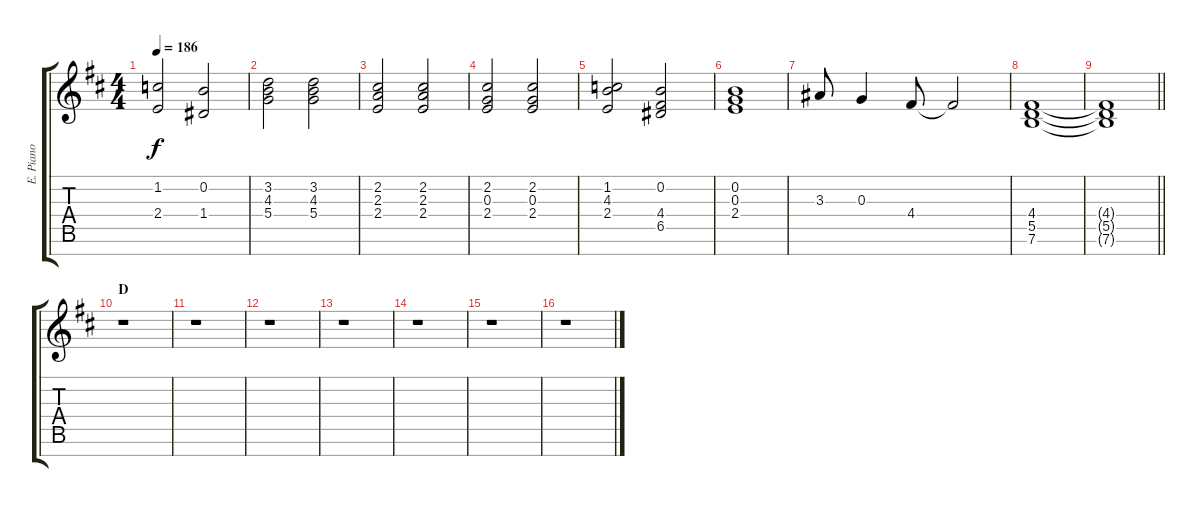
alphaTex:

\track ("E. Piano" "E. Piano") {instrument electricpiano1}
\staff {score tabs}
\tuning (E5 B4 G4 D4 A3 E3 B2) {hide}
\ts (4 4)
\tempo 186
\clef g2
\ks d
(1.2 2.4).2{dy f} (0.2 1.4).2 |
(3.2 4.3 5.4).2 (3.2 4.3 5.4).2 |
(2.2 2.3 2.4).2 (2.2 2.3 2.4).2 |
(2.2 0.3 2.4).2 (2.2 0.3 2.4).2 |
(1.2 4.3 2.4).2 (0.2 4.4 6.5).2 |
(0.2 0.3 2.4).1 |
3.3.8 0.3.4 4.4.8 4.4{t}.2 |
(4.4 5.5 7.6).1 |
\barLineRight lightlight
(4.4{t} 5.5{t} 7.6{t}).1 |
\section ("" "D")
r.1 |
r.1 |
r.1 |
r.1 |
r.1 |
r.1 |
r.1
